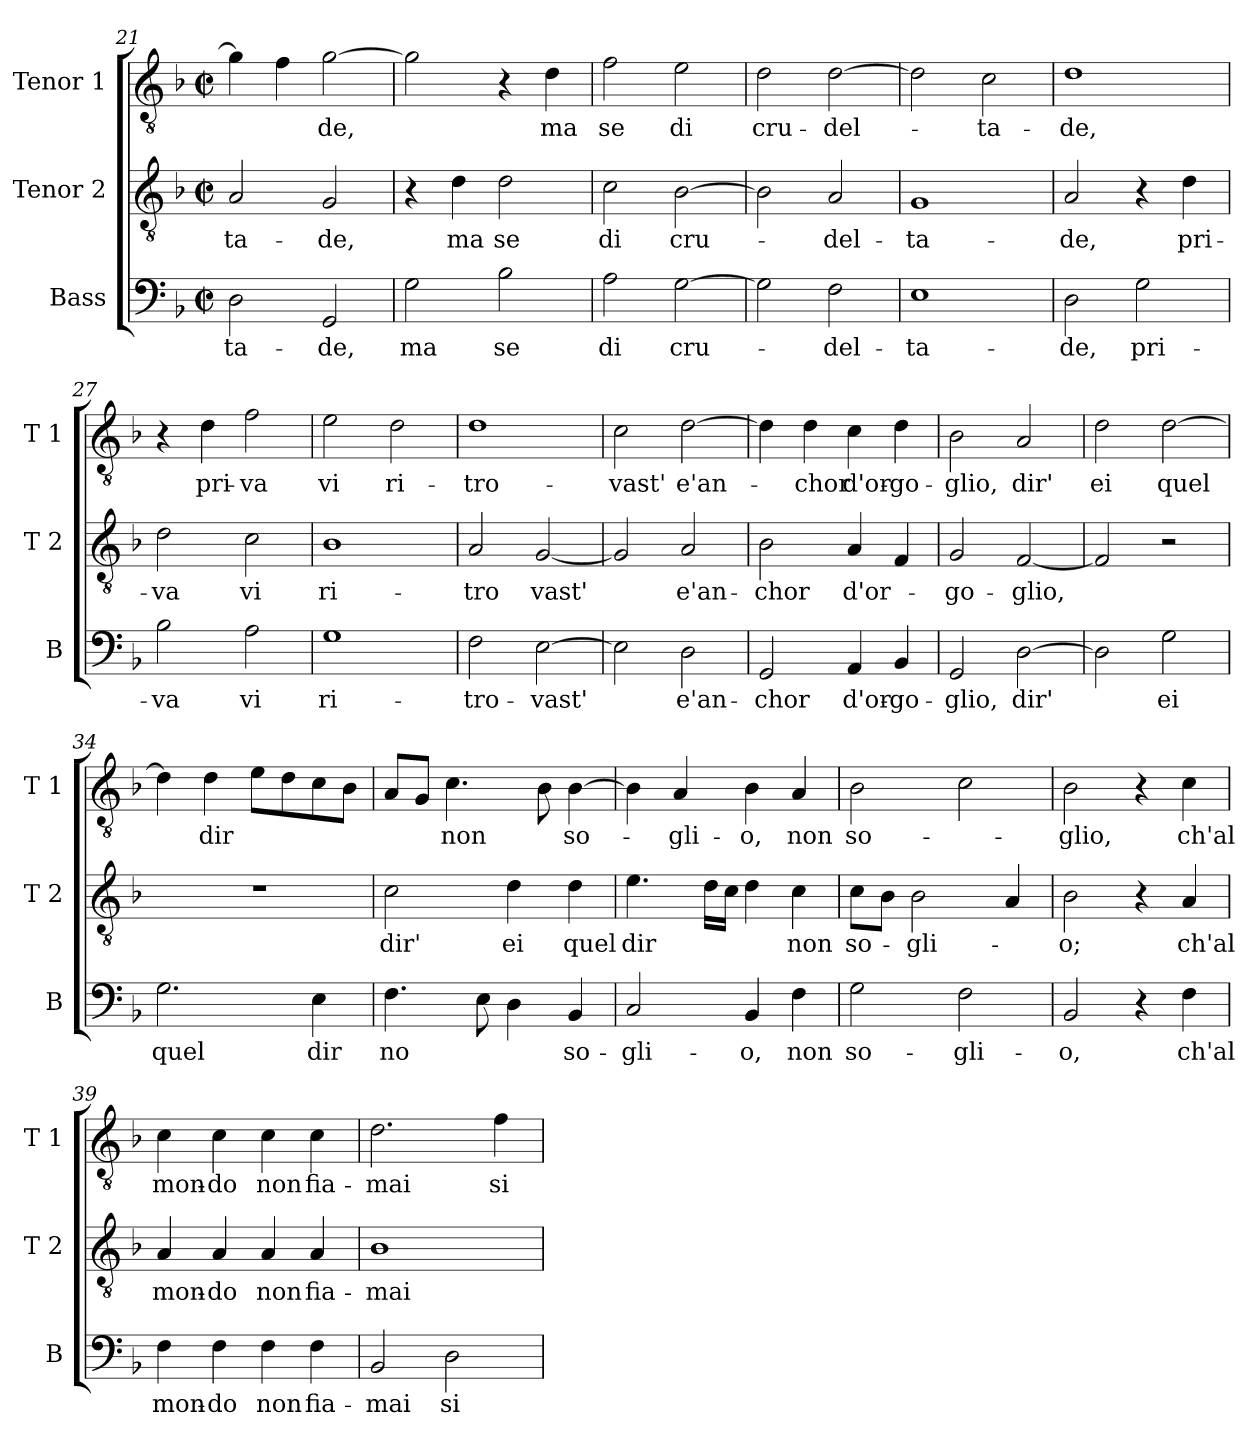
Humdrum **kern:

**kern	**text	**kern	**text	**kern	**text
*part3	*part3	*part2	*part2	*part1	*part1
*staff3	*staff3	*staff2	*staff2	*staff1	*staff1
*I"Bass	*	*I"Tenor 2	*	*I"Tenor 1	*
*I'B	*	*I'T 2	*	*I'T 1	*
*clefF4	*	*clefGv2	*	*clefGv2	*
*k[b-]	*	*k[b-]	*	*k[b-]	*
*F:	*	*F:	*	*F:	*
*M2/2	*	*M2/2	*	*M2/2	*
*met(c|)	*	*met(c|)	*	*met(c|)	*
=21	=21	=21	=21	=21	=21
!	!LO:LY:b	!	!LO:LY:b	!	!
2D\	-ta-	2A/	-ta-	4g\]	.
.	.	.	.	4f\	.
!	!LO:LY:b	!	!LO:LY:b	!	!LO:LY:b
2GG/	-de,	2G/	-de,	[2g\	-de,
=22	=22	=22	=22	=22	=22
!	!LO:LY:b	!	!	!	!
2G\	ma	4r	.	2g\]	.
!	!	!	!LO:LY:b	!	!
.	.	4d\	ma	.	.
!	!LO:LY:b	!	!LO:LY:b	!	!
2B-\	se	2d\	se	4r	.
!	!	!	!	!	!LO:LY:b
.	.	.	.	4d\	ma
=23	=23	=23	=23	=23	=23
!	!LO:LY:b	!	!LO:LY:b	!	!LO:LY:b
2A\	di	2c\	di	2f\	se
!	!LO:LY:b	!	!LO:LY:b	!	!LO:LY:b
[2G\	cru-	[2B-\	cru-	2e\	di
!!LO:LB:g=z
=24	=24	=24	=24	=24	=24
!	!	!	!	!	!LO:LY:b
2G\]	.	2B-\]	.	2d\	cru-
!	!LO:LY:b	!	!LO:LY:b	!	!LO:LY:b
2F\	-del-	2A/	-del-	[2d\	-del-
=25	=25	=25	=25	=25	=25
!	!LO:LY:b	!	!LO:LY:b	!	!
1E	-ta-	1G	-ta-	2d\]	.
!	!	!	!	!	!LO:LY:b
.	.	.	.	2c\	-ta-
=26	=26	=26	=26	=26	=26
!	!LO:LY:b	!	!LO:LY:b	!	!LO:LY:b
2D\	-de,	2A/	-de,	1d	-de,
!	!LO:LY:b	!	!	!	!
2G\	pri-	4r	.	.	.
!	!	!	!LO:LY:b	!	!
.	.	4d\	pri-	.	.
=27	=27	=27	=27	=27	=27
!	!LO:LY:b	!	!LO:LY:b	!	!
2B-\	-va	2d\	-va	4r	.
!	!	!	!	!	!LO:LY:b
.	.	.	.	4d\	pri-
!	!LO:LY:b	!	!LO:LY:b	!	!LO:LY:b
2A\	vi	2c\	vi	2f\	-va
=28	=28	=28	=28	=28	=28
!	!LO:LY:b	!	!LO:LY:b	!	!LO:LY:b
1G	ri-	1B-	ri-	2e\	vi
!	!	!	!	!	!LO:LY:b
.	.	.	.	2d\	ri-
=29	=29	=29	=29	=29	=29
!	!LO:LY:b	!	!LO:LY:b	!	!LO:LY:b
2F\	-tro-	2A/	-tro	1d	-tro-
!	!LO:LY:b	!	!LO:LY:b	!	!
[2E\	-vast'	[2G/	vast'	.	.
!!LO:LB:g=z
=30	=30	=30	=30	=30	=30
!	!	!	!	!	!LO:LY:b
2E\]	.	2G/]	.	2c\	-vast'
!	!LO:LY:b	!	!LO:LY:b	!	!LO:LY:b
2D\	e'an-	2A/	e'an-	[2d\	e'an-
=31	=31	=31	=31	=31	=31
!	!LO:LY:b	!	!LO:LY:b	!	!
2GG/	-chor	2B-\	-chor	4d\]	.
!	!	!	!	!	!LO:LY:b
.	.	.	.	4d\	-chor
!	!LO:LY:b	!	!LO:LY:b	!	!LO:LY:b
4AA/	d'or-	4A/	d'or-	4c\	d'or-
!	!LO:LY:b	!	!	!	!LO:LY:b
4BB-/	-go-	4F/	.	4d\	-go-
=32	=32	=32	=32	=32	=32
!	!LO:LY:b	!	!LO:LY:b	!	!LO:LY:b
2GG/	-glio,	2G/	-go-	2B-\	-glio,
!	!LO:LY:b	!	!LO:LY:b	!	!LO:LY:b
[2D\	dir'	[2F/	-glio,	2A/	dir'
=33	=33	=33	=33	=33	=33
!	!	!	!	!	!LO:LY:b
2D\]	.	2F/]	.	2d\	ei
!	!LO:LY:b	!	!	!	!LO:LY:b
2G\	ei	2r	.	[2d\	quel
=34	=34	=34	=34	=34	=34
!	!LO:LY:b	!	!	!	!
2.G\	quel	1r	.	4d\]	.
!	!	!	!	!	!LO:LY:b
.	.	.	.	4d\	dir
.	.	.	.	8e\L	.
.	.	.	.	8d\	.
!	!LO:LY:b	!	!	!	!
4E\	dir	.	.	8c\	.
.	.	.	.	8B-\J	.
=35	=35	=35	=35	=35	=35
!	!LO:LY:b	!	!LO:LY:b	!	!
4.F\	no	2c\	dir'	8A/L	.
.	.	.	.	8G/J	.
!	!	!	!	!	!LO:LY:b
.	.	.	.	4.c\	non
8E\	.	.	.	.	.
!	!	!	!LO:LY:b	!	!
4D\	.	4d\	ei	.	.
.	.	.	.	8B-\	.
!	!LO:LY:b	!	!LO:LY:b	!	!LO:LY:b
4BB-/	so-	4d\	quel	[4B-\	so-
!!LO:LB:g=z
=36	=36	=36	=36	=36	=36
!	!LO:LY:b	!	!LO:LY:b	!	!
2C/	-gli-	4.e\	dir	4B-\]	.
!	!	!	!	!	!LO:LY:b
.	.	.	.	4A/	-gli-
.	.	16d\LL	.	.	.
.	.	16c\JJ	.	.	.
!	!LO:LY:b	!	!	!	!LO:LY:b
4BB-/	-o,	4d\	.	4B-\	-o,
!	!LO:LY:b	!	!LO:LY:b	!	!LO:LY:b
4F\	non	4c\	non	4A/	non
=37	=37	=37	=37	=37	=37
!	!LO:LY:b	!	!LO:LY:b	!	!LO:LY:b
2G\	so-	8c\L	so-	2B-\	so-
.	.	8B-\J	.	.	.
!	!	!	!LO:LY:b	!	!
.	.	2B-\	-gli-	.	.
!	!LO:LY:b	!	!	!	!
2F\	-gli-	.	.	2c\	.
.	.	4A/	.	.	.
=38	=38	=38	=38	=38	=38
!	!LO:LY:b	!	!LO:LY:b	!	!LO:LY:b
2BB-/	-o,	2B-\	-o;	2B-\	-glio,
4r	.	4r	.	4r	.
!	!LO:LY:b	!	!LO:LY:b	!	!LO:LY:b
4F\	ch'al	4A/	ch'al	4c\	ch'al
=39	=39	=39	=39	=39	=39
!	!LO:LY:b	!	!LO:LY:b	!	!LO:LY:b
4F\	mon-	4A/	mon-	4c\	mon-
!	!LO:LY:b	!	!LO:LY:b	!	!LO:LY:b
4F\	-do	4A/	-do	4c\	-do
!	!LO:LY:b	!	!LO:LY:b	!	!LO:LY:b
4F\	non	4A/	non	4c\	non
!	!LO:LY:b	!	!LO:LY:b	!	!LO:LY:b
4F\	fia-	4A/	fia-	4c\	fia-
=40	=40	=40	=40	=40	=40
!	!LO:LY:b	!	!LO:LY:b	!	!LO:LY:b
2BB-/	-mai	1B-	-mai	2.d\	-mai
!	!LO:LY:b	!	!	!	!
2D\	si-	.	.	.	.
!	!	!	!	!	!LO:LY:b
.	.	.	.	4f\	si-
=	=	=	=	=	=
*-	*-	*-	*-	*-	*-
